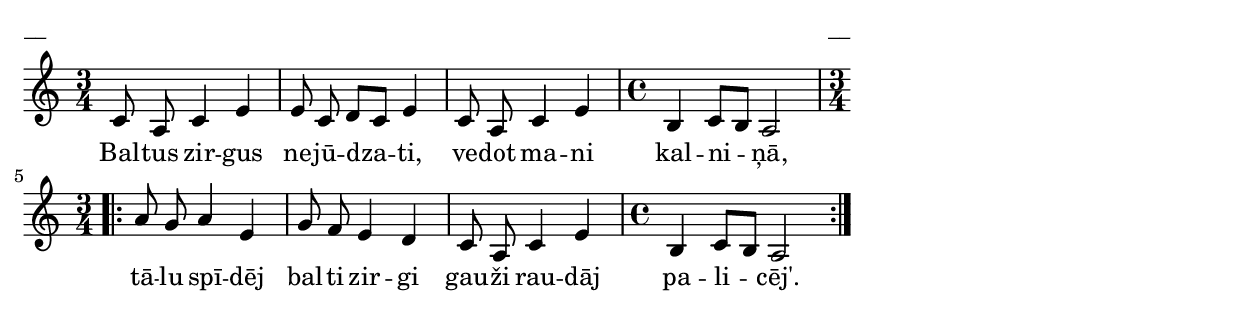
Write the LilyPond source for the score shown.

\version "2.13.16"
%\header {
%    title = "Baltus zirgus nejūdzati"
%}
\paper {
line-width = 14\cm
left-margin = 0.4\cm
between-system-padding = 0.1\cm
between-system-space = 0.1\cm
}
\layout {
indent = #0
ragged-last = ##f
}

voiceA = \relative c' {
\clef "treble"
\key a \minor
\time 3/4
c8 a c4 e |
e8 c d8[ c] e4 |
c8 a c4 e |
\time 4/4
b4 c8[ b] a2 |
\repeat volta 2 {
\time 3/4
a'8 g a4 e |
g8 f e4 d |
c8 a c4 e |
\time 4/4
b4 c8[ b] a2 |
}
} 

lyricA = \lyricmode {
Bal -- tus zir -- gus ne -- jū -- dza -- ti, ve -- dot ma -- ni kal -- ni -- ņā,
tā -- lu spī -- dēj bal -- ti zir -- gi gau -- ži rau -- dāj pa -- li -- cēj'.
} 

fullScore = <<
\new Staff {
<<
\new Voice = "voiceA" { \oneVoice \autoBeamOff \voiceA }
\lyricsto "voiceA" \new Lyrics \lyricA
>>
}
>>

\score {
\fullScore
\header { piece = "__" opus = "__" }
}
\markup { \with-color #(x11-color 'white) \sans \smaller "__" }
\score {
\unfoldRepeats
\fullScore
\midi {
\context { \Staff \remove "Staff_performer" }
\context { \Voice \consists "Staff_performer" }
}
}


